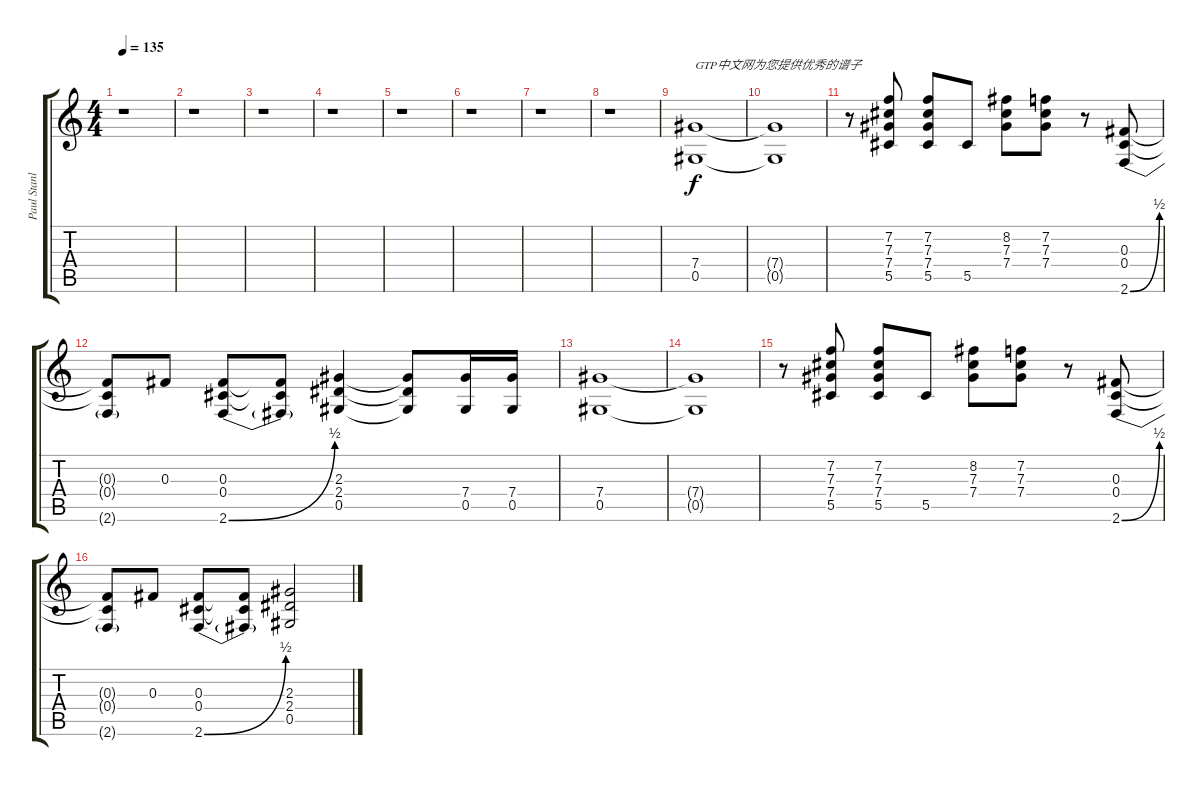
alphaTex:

\track ("Paul Stanley" "Paul Stanl") {instrument distortionguitar}
\staff {score tabs}
\tuning (Eb4 Bb3 Gb3 Db3 Ab2 Eb2) {hide}
\ts (4 4)
\tempo 135
\clef g2
\ks c
r.1{dy f instrument distortionguitar} |
r.1 |
r.1 |
r.1 |
r.1 |
r.1 |
r.1 |
r.1 |
(7.4 0.5).1{txt "GTP中文网为您提供优秀的谱子"} |
(7.4{t} 0.5{t}).1 |
r.8 (7.2 7.3 7.4 5.5).8 (7.2 7.3 7.4 5.5).8 5.5.8 (8.2 7.3 7.4).8 (7.2 7.3 7.4).8 r.8 (0.3 0.4 2.6{be (bend 0 0 60 2)}).8 |
(0.3{t} 0.4{t} 2.6{t}).8 0.3.8 (0.3 0.4 2.6{be (bend 0 0 60 2)}).8 (0.3{t} 0.4{t} 2.6{t}).8 (2.3 2.4 0.5).4 (2.3{t} 2.4{t} 0.5{t}).8 (7.4 0.5).16 (7.4 0.5).16 |
(7.4 0.5).1 |
(7.4{t} 0.5{t}).1 |
r.8 (7.2 7.3 7.4 5.5).8 (7.2 7.3 7.4 5.5).8 5.5.8 (8.2 7.3 7.4).8 (7.2 7.3 7.4).8 r.8 (0.3 0.4 2.6{be (bend 0 0 60 2)}).8 |
(0.3{t} 0.4{t} 2.6{t}).8 0.3.8 (0.3 0.4 2.6{be (bend 0 0 60 2)}).8 (0.3{t} 0.4{t} 2.6{t}).8 (2.3 2.4 0.5).2
